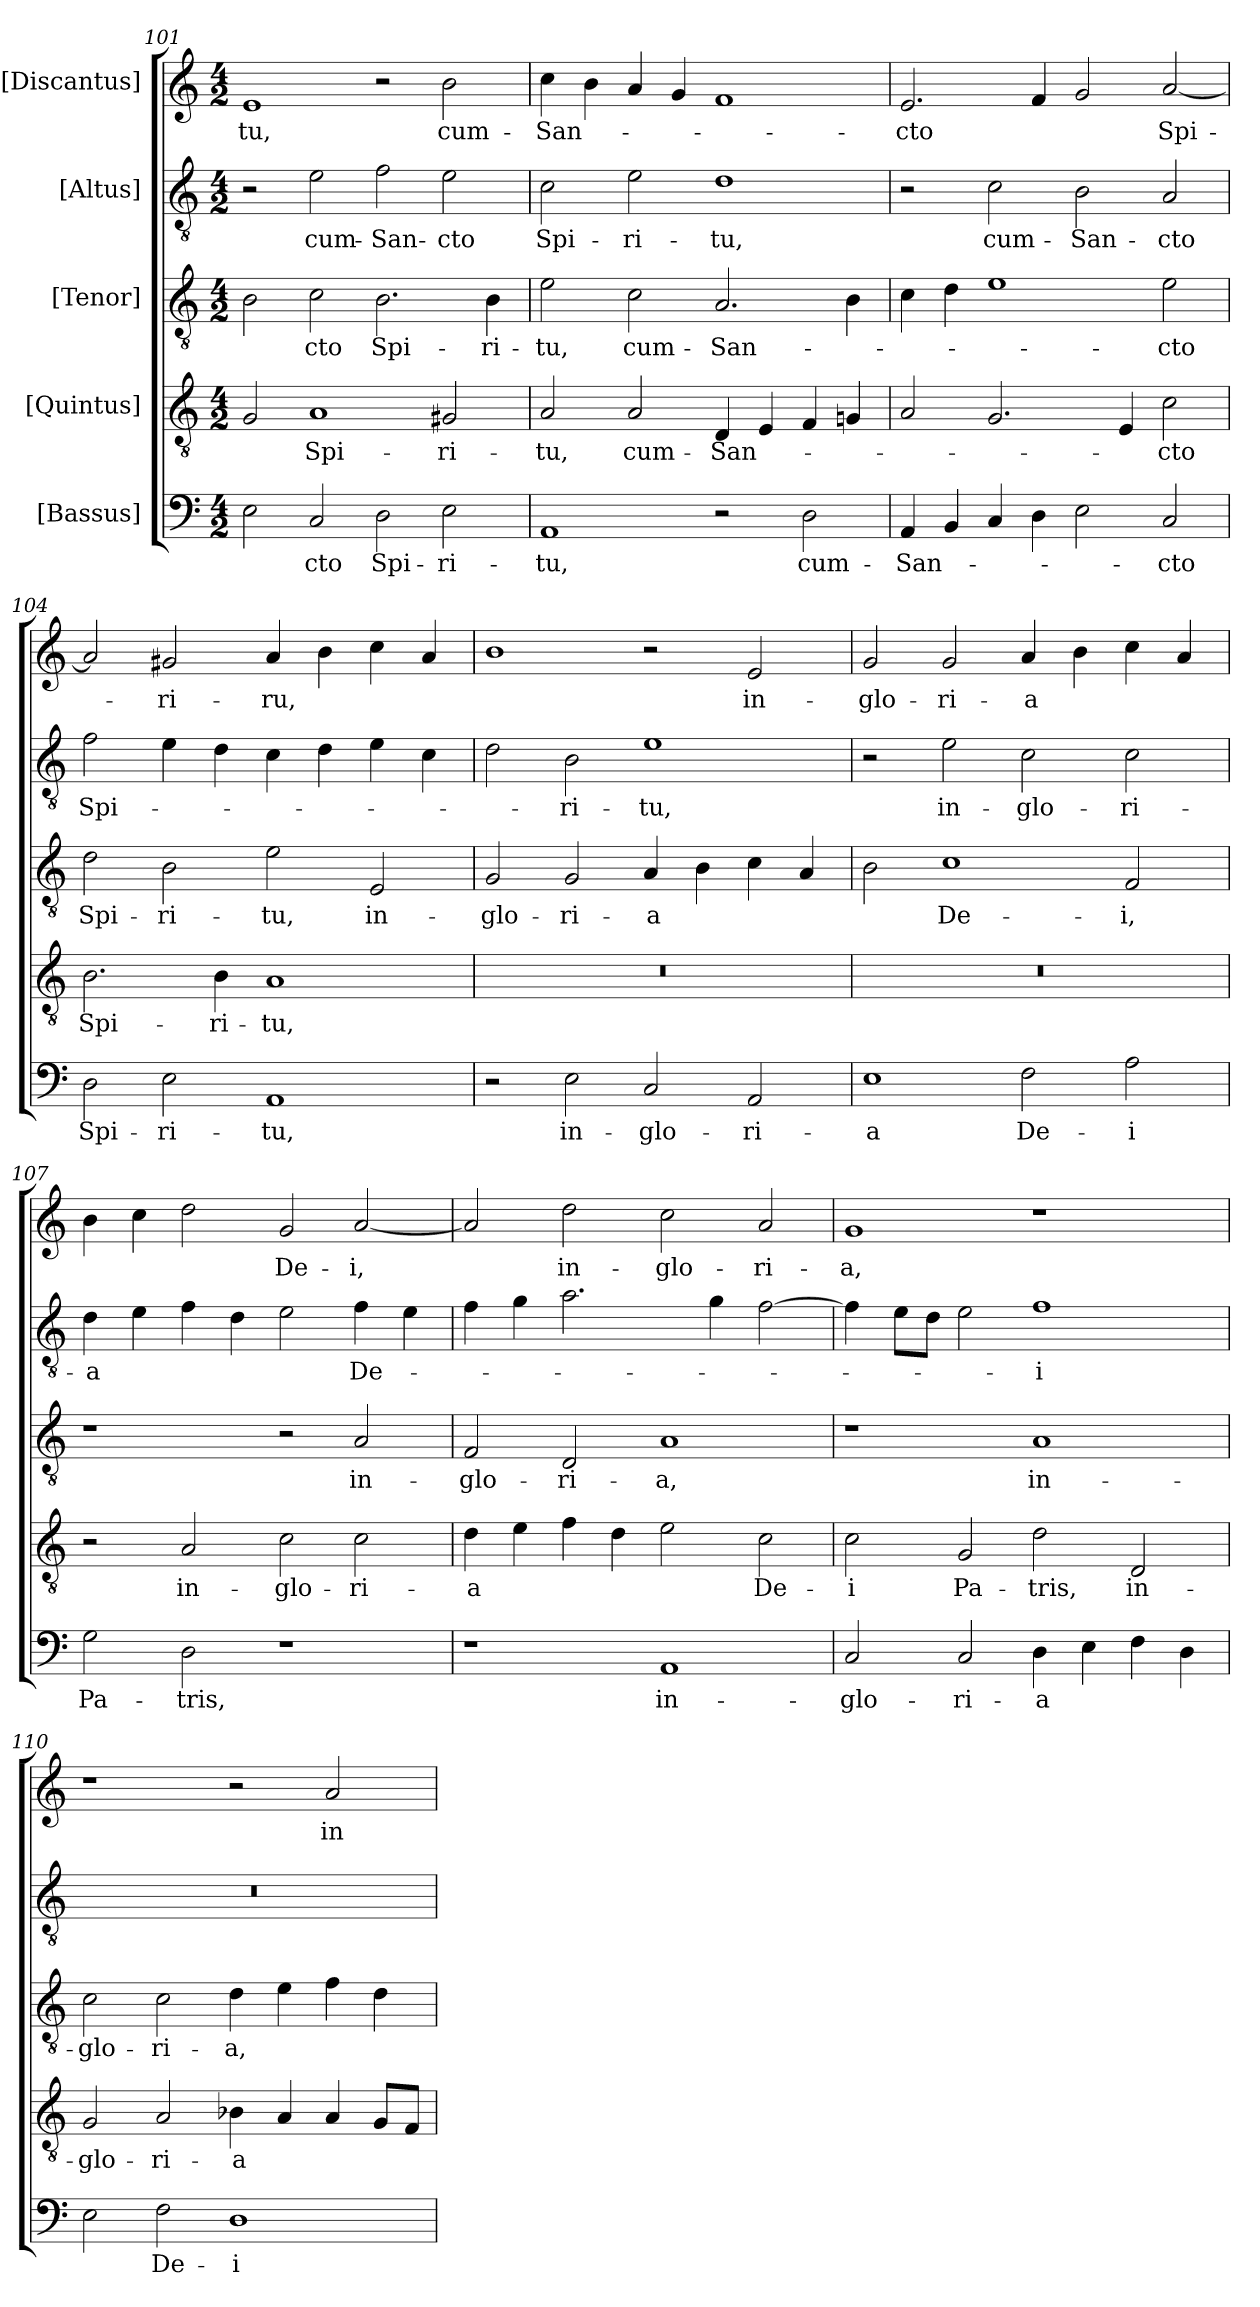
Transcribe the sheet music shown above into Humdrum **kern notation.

**kern	**text	**kern	**text	**kern	**text	**kern	**text	**kern	**text
*part5	*part5	*part4	*part4	*part3	*part3	*part2	*part2	*part1	*part1
*staff5	*staff5	*staff4	*staff4	*staff3	*staff3	*staff2	*staff2	*staff1	*staff1
*I"[Bassus]	*	*I"[Quintus]	*	*I"[Tenor]	*	*I"[Altus]	*	*I"[Discantus]	*
*clefF4	*	*clefGv2	*	*clefGv2	*	*clefGv2	*	*clefG2	*
*k[]	*	*k[]	*	*k[]	*	*k[]	*	*k[]	*
*M4/2	*	*M4/2	*	*M4/2	*	*M4/2	*	*M4/2	*
=101	=101	=101	=101	=101	=101	=101	=101	=101	=101
2E\	.	2G/	.	2B\	.	2r	.	1e/	-tu,
2C/	-cto	1A/	Spi-	2c\	-cto	2e\	cum-	.	.
2D\	Spi-	.	.	2.B\	Spi-	2f\	San-	2r	.
2E\	-ri-	2G#X/	-ri-	.	.	2e\	-cto	2b\	cum-
.	.	.	.	4B\	-ri-	.	.	.	.
=102	=102	=102	=102	=102	=102	=102	=102	=102	=102
1AA/	-tu,	2A/	-tu,	2e\	-tu,	2c\	Spi-	4cc\	San-
.	.	.	.	.	.	.	.	4b\	.
.	.	2A/	cum-	2c\	cum-	2e\	-ri-	4a/	.
.	.	.	.	.	.	.	.	4g/	.
2r	.	4D/	San-	2.A/	San-	1d\	-tu,	1f/	.
.	.	4E/	.	.	.	.	.	.	.
2D\	cum-	4F/	.	.	.	.	.	.	.
.	.	4Gn/	.	4B\	.	.	.	.	.
=103	=103	=103	=103	=103	=103	=103	=103	=103	=103
4AA/	San-	2A/	.	4c\	.	2r	.	2.e/	-cto
4BB/	.	.	.	4d\	.	.	.	.	.
4C/	.	2.G/	.	1e\	.	2c\	cum-	.	.
4D\	.	.	.	.	.	.	.	4f/	.
2E\	.	.	.	.	.	2B\	San-	2g/	.
.	.	4E/	.	.	.	.	.	.	.
2C/	-cto	2c\	-cto	2e\	-cto	2A/	-cto	[2a/	Spi-
=104	=104	=104	=104	=104	=104	=104	=104	=104	=104
2D\	Spi-	2.B\	Spi-	2d\	Spi-	2f\	Spi-	2a/]	.
2E\	-ri-	.	.	2B\	-ri-	4e\	.	2g#X/	-ri-
.	.	4B\	-ri-	.	.	4d\	.	.	.
1AA/	-tu,	1A/	-tu,	2e\	-tu,	4c\	.	4a/	-ru,
.	.	.	.	.	.	4d\	.	4b\	.
.	.	.	.	2E/	in-	4e\	.	4cc\	.
.	.	.	.	.	.	4c\	.	4a/	.
=105	=105	=105	=105	=105	=105	=105	=105	=105	=105
2r	.	0r	.	2G/	glo-	2d\	.	1b\	.
2E\	in-	.	.	2G/	-ri-	2B\	-ri-	.	.
2C/	glo-	.	.	4A/	-a	1e\	-tu,	2r	.
.	.	.	.	4B\	.	.	.	.	.
2AA/	-ri-	.	.	4c\	.	.	.	2e/	in-
.	.	.	.	4A/	.	.	.	.	.
=106	=106	=106	=106	=106	=106	=106	=106	=106	=106
1E\	-a	0r	.	2B\	.	2r	.	2g/	glo-
.	.	.	.	1c\	De-	2e\	in-	2g/	-ri-
2F\	De-	.	.	.	.	2c\	glo-	4a/	-a
.	.	.	.	.	.	.	.	4b\	.
2A\	-i	.	.	2F/	-i,	2c\	-ri-	4cc\	.
.	.	.	.	.	.	.	.	4a/	.
=107	=107	=107	=107	=107	=107	=107	=107	=107	=107
2G\	Pa-	2r	.	1r	.	4d\	-a	4b\	.
.	.	.	.	.	.	4e\	.	4cc\	.
2D\	-tris,	2A/	in-	.	.	4f\	.	2dd\	.
.	.	.	.	.	.	4d\	.	.	.
1r	.	2c\	glo-	2r	.	2e\	.	2g/	De-
.	.	2c\	-ri-	2A/	in-	4f\	De-	[2a/	-i,
.	.	.	.	.	.	4e\	.	.	.
=108	=108	=108	=108	=108	=108	=108	=108	=108	=108
1r	.	4d\	-a	2F/	glo-	4f\	.	2a/]	.
.	.	4e\	.	.	.	4g\	.	.	.
.	.	4f\	.	2D/	-ri-	2.a\	.	2dd\	in-
.	.	4d\	.	.	.	.	.	.	.
1AA/	in-	2e\	.	1A/	-a,	.	.	2cc\	glo-
.	.	.	.	.	.	4g\	.	.	.
.	.	2c\	De-	.	.	[2f\	.	2a/	-ri-
=109	=109	=109	=109	=109	=109	=109	=109	=109	=109
2C/	glo-	2c\	-i	1r	.	4f\]	.	1g/	-a,
.	.	.	.	.	.	8e\L	.	.	.
.	.	.	.	.	.	8d\J	.	.	.
2C/	-ri-	2G/	Pa-	.	.	2e\	.	.	.
4D\	-a	2d\	-tris,	1A/	in-	1f\	-i	1r	.
4E\	.	.	.	.	.	.	.	.	.
4F\	.	2D/	in-	.	.	.	.	.	.
4D\	.	.	.	.	.	.	.	.	.
=110	=110	=110	=110	=110	=110	=110	=110	=110	=110
2E\	.	2G/	glo-	2c\	glo-	0r	.	1r	.
2F\	De-	2A/	-ri-	2c\	-ri-	.	.	.	.
1D\	-i	4B-X\	-a	4d\	-a,	.	.	2r	.
.	.	4A/	.	4e\	.	.	.	.	.
.	.	4A/	.	4f\	.	.	.	2a/	in-
.	.	8G/L	.	4d\	.	.	.	.	.
.	.	8F/J	.	.	.	.	.	.	.
=	=	=	=	=	=	=	=	=	=
*-	*-	*-	*-	*-	*-	*-	*-	*-	*-
